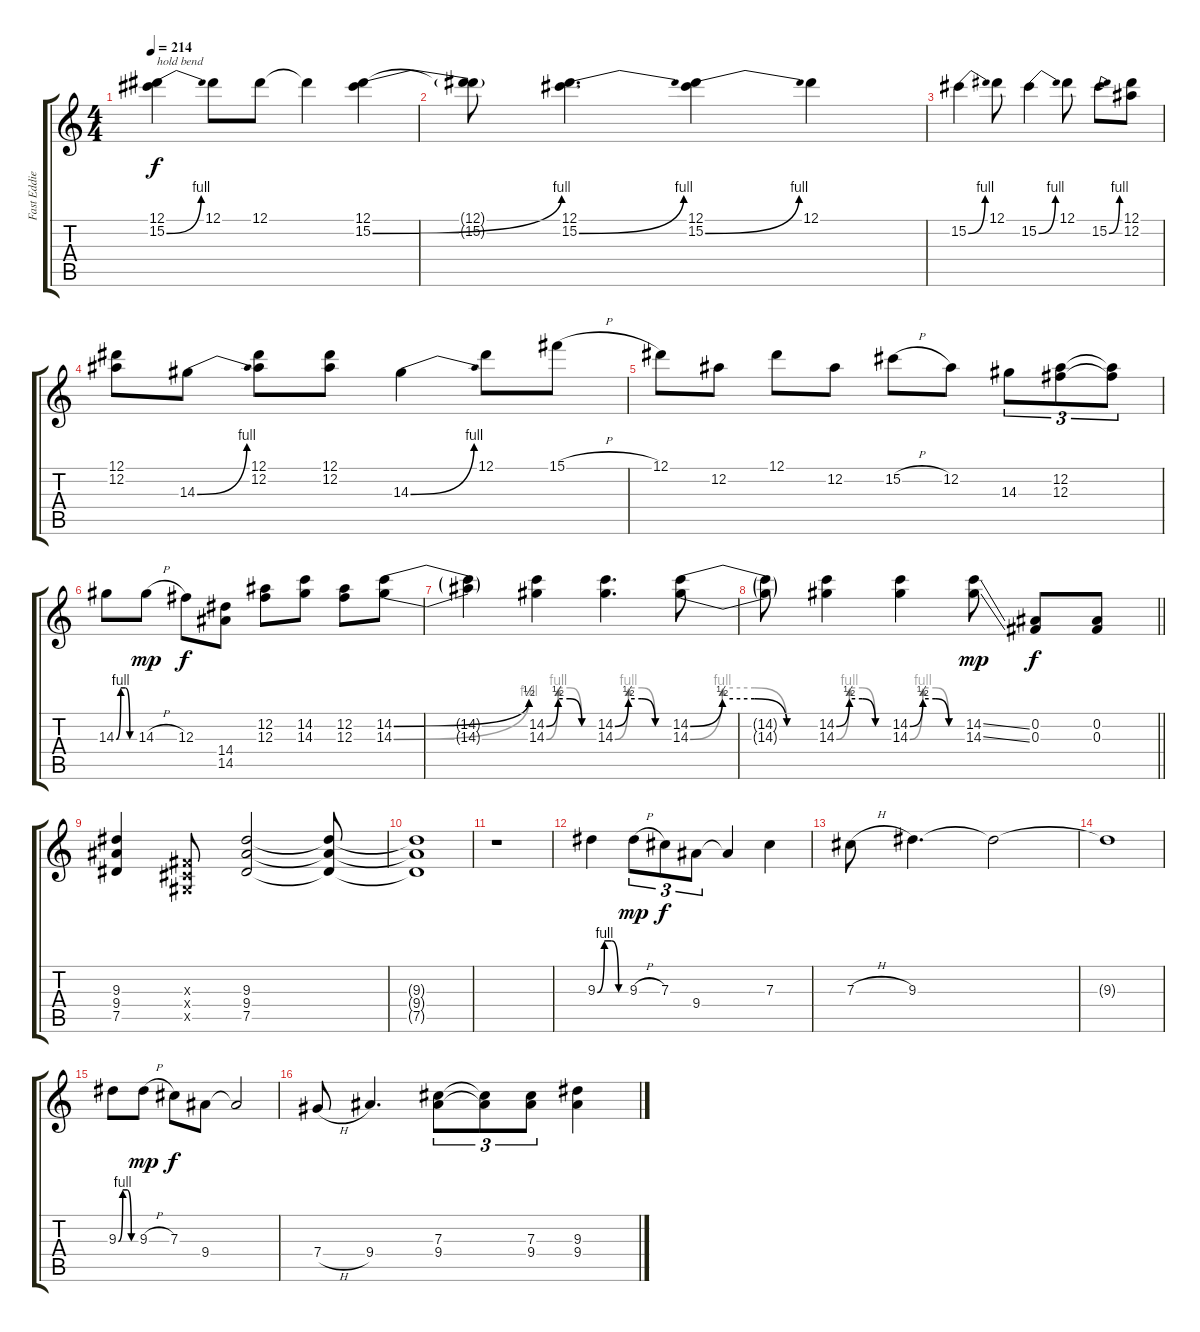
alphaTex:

\track ("Fast Eddie" "Fast Eddie") {instrument distortionguitar}
\staff {score tabs}
\tuning (Eb4 Bb3 Gb3 Db3 Ab2 Eb2) {hide}
\ts (4 4)
\tempo 214
\clef g2
\ks c
(12.1 15.2{be (bend 0 0 60 4)}).4{txt "hold bend" dy f} 12.1.8 12.1.8 12.1{t}.4 (12.1 15.2{be (bend 0 0 60 4)}).4 |
(12.1{t} 15.2{t}).8 (12.1 15.2{be (bend 0 0 60 4)}).4{d} (12.1 15.2{be (bend 0 0 60 4)}).4 12.1.4 |
15.2{be (bend 0 0 60 4)}.4 12.1.8 15.2{be (bend 0 0 60 4)}.4 12.1.8 15.2{be (bend 0 0 60 4)}.8 (12.1 12.2).8 |
(12.1 12.2).8 14.3{be (bend 0 0 60 4)}.8 (12.1 12.2).8 (12.1 12.2).8 14.3{be (bend 0 0 60 4)}.4 12.1.8 15.1{h}.8 |
12.1.8 12.2.8 12.1.8 12.2.8 15.2{h}.8 12.2.8 14.3.8{tu (3 2)} (12.2 12.3).8{tu (3 2)} (12.2{t} 12.3{t}).8{tu (3 2)} |
14.3{be (custom 0 0 15 4 30 4 45 0 60 0)}.8 14.3{h}.8{dy mp} 12.3.8{dy f} (14.4 14.5).8 (12.2 12.3).8 (14.2 14.3).8 (12.2 12.3).8 (14.2{be (bend 0 0 60 2)} 14.3{be (bend 0 0 60 4)}).8 |
(14.2{t} 14.3{t}).4 (14.2{be (custom 0 0 15 2 30 2 45 0 60 0)} 14.3{be (custom 0 0 15 4 30 4 45 0 60 0)}).4 (14.2{be (custom 0 0 15 2 30 2 45 0 60 0)} 14.3{be (custom 0 0 15 4 30 4 45 0 60 0)}).4{d} (14.2{be (custom 0 0 15 2 30 2 45 0 60 0)} 14.3{be (custom 0 0 15 4 30 4 45 0 60 0)}).8 |
\barLineRight lightlight
(14.2{t} 14.3{t}).8 (14.2{be (custom 0 0 15 2 30 2 45 0 60 0)} 14.3{be (custom 0 0 15 4 30 4 45 0 60 0)}).4 (14.2{be (custom 0 0 15 2 30 2 45 0 60 0)} 14.3{be (custom 0 0 15 4 30 4 45 0 60 0)}).4 (14.2{ss} 14.3{ss}).8{dy mp} (0.2 0.3).8{dy f} (0.2 0.3).8 |
(9.3 9.4 7.5).4 (0.3{x} 0.4{x} 0.5{x}).8 (9.3 9.4 7.5).2 (9.3{t} 9.4{t} 7.5{t}).8 |
(9.3{t} 9.4{t} 7.5{t}).1 |
r.1 |
9.3{be (custom 0 0 15 4 30 4 45 0 60 0)}.4 9.3{h}.8{tu (3 2) dy mp} 7.3.8{tu (3 2) dy f} 9.4.8{tu (3 2)} 9.4{t}.4 7.3.4 |
7.3{h}.8 9.3.4{d} 9.3{t}.2 |
9.3{t}.1 |
9.3{be (custom 0 0 15 4 30 4 45 0 60 0)}.8 9.3{h}.8{dy mp} 7.3.8{dy f} 9.4.8 9.4{t}.2 |
7.4{h}.8 9.4.4{d} (7.3 9.4).8{tu (3 2)} (7.3{t} 9.4{t}).8{tu (3 2)} (7.3 9.4).8{tu (3 2)} (9.3 9.4).4
